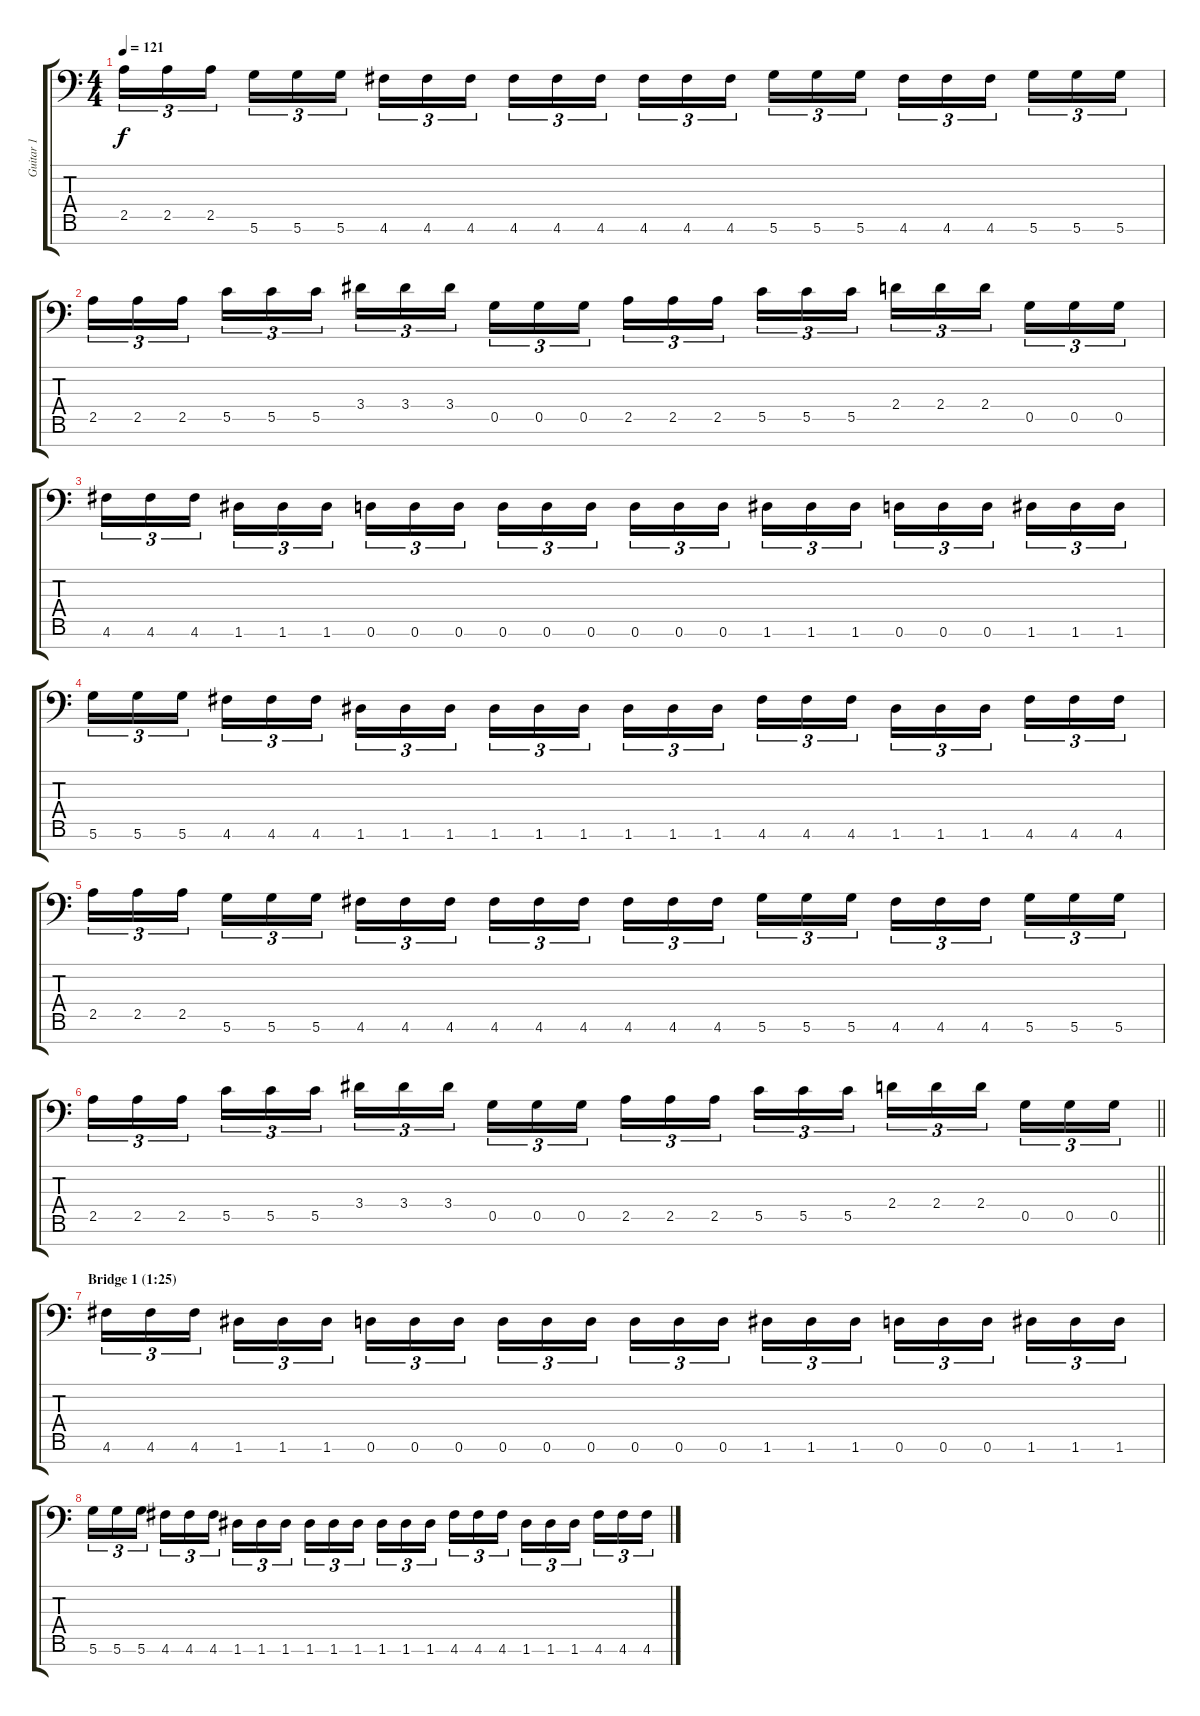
\track ("Guitar 1" "Guitar 1") {instrument distortionguitar}
\staff {score tabs}
\tuning (D4 A3 F3 C3 G2 D2 A1) {hide}
\ts (4 4)
\tempo 121
\clef f4
\ks c
2.5.16{tu (3 2) dy f} 2.5.16{tu (3 2)} 2.5.16{tu (3 2) beam splitsecondary} 5.6.16{tu (3 2)} 5.6.16{tu (3 2)} 5.6.16{tu (3 2)} 4.6.16{tu (3 2)} 4.6.16{tu (3 2)} 4.6.16{tu (3 2) beam splitsecondary} 4.6.16{tu (3 2)} 4.6.16{tu (3 2)} 4.6.16{tu (3 2)} 4.6.16{tu (3 2)} 4.6.16{tu (3 2)} 4.6.16{tu (3 2) beam splitsecondary} 5.6.16{tu (3 2)} 5.6.16{tu (3 2)} 5.6.16{tu (3 2)} 4.6.16{tu (3 2)} 4.6.16{tu (3 2)} 4.6.16{tu (3 2) beam splitsecondary} 5.6.16{tu (3 2)} 5.6.16{tu (3 2)} 5.6.16{tu (3 2)} |
2.5.16{tu (3 2)} 2.5.16{tu (3 2)} 2.5.16{tu (3 2) beam splitsecondary} 5.5.16{tu (3 2)} 5.5.16{tu (3 2)} 5.5.16{tu (3 2)} 3.4.16{tu (3 2)} 3.4.16{tu (3 2)} 3.4.16{tu (3 2) beam splitsecondary} 0.5.16{tu (3 2)} 0.5.16{tu (3 2)} 0.5.16{tu (3 2)} 2.5.16{tu (3 2)} 2.5.16{tu (3 2)} 2.5.16{tu (3 2) beam splitsecondary} 5.5.16{tu (3 2)} 5.5.16{tu (3 2)} 5.5.16{tu (3 2)} 2.4.16{tu (3 2)} 2.4.16{tu (3 2)} 2.4.16{tu (3 2) beam splitsecondary} 0.5.16{tu (3 2)} 0.5.16{tu (3 2)} 0.5.16{tu (3 2)} |
4.6.16{tu (3 2)} 4.6.16{tu (3 2)} 4.6.16{tu (3 2) beam splitsecondary} 1.6.16{tu (3 2)} 1.6.16{tu (3 2)} 1.6.16{tu (3 2)} 0.6.16{tu (3 2)} 0.6.16{tu (3 2)} 0.6.16{tu (3 2) beam splitsecondary} 0.6.16{tu (3 2)} 0.6.16{tu (3 2)} 0.6.16{tu (3 2)} 0.6.16{tu (3 2)} 0.6.16{tu (3 2)} 0.6.16{tu (3 2) beam splitsecondary} 1.6.16{tu (3 2)} 1.6.16{tu (3 2)} 1.6.16{tu (3 2)} 0.6.16{tu (3 2)} 0.6.16{tu (3 2)} 0.6.16{tu (3 2) beam splitsecondary} 1.6.16{tu (3 2)} 1.6.16{tu (3 2)} 1.6.16{tu (3 2)} |
5.6.16{tu (3 2)} 5.6.16{tu (3 2)} 5.6.16{tu (3 2) beam splitsecondary} 4.6.16{tu (3 2)} 4.6.16{tu (3 2)} 4.6.16{tu (3 2)} 1.6.16{tu (3 2)} 1.6.16{tu (3 2)} 1.6.16{tu (3 2) beam splitsecondary} 1.6.16{tu (3 2)} 1.6.16{tu (3 2)} 1.6.16{tu (3 2)} 1.6.16{tu (3 2)} 1.6.16{tu (3 2)} 1.6.16{tu (3 2) beam splitsecondary} 4.6.16{tu (3 2)} 4.6.16{tu (3 2)} 4.6.16{tu (3 2)} 1.6.16{tu (3 2)} 1.6.16{tu (3 2)} 1.6.16{tu (3 2) beam splitsecondary} 4.6.16{tu (3 2)} 4.6.16{tu (3 2)} 4.6.16{tu (3 2)} |
2.5.16{tu (3 2)} 2.5.16{tu (3 2)} 2.5.16{tu (3 2) beam splitsecondary} 5.6.16{tu (3 2)} 5.6.16{tu (3 2)} 5.6.16{tu (3 2)} 4.6.16{tu (3 2)} 4.6.16{tu (3 2)} 4.6.16{tu (3 2) beam splitsecondary} 4.6.16{tu (3 2)} 4.6.16{tu (3 2)} 4.6.16{tu (3 2)} 4.6.16{tu (3 2)} 4.6.16{tu (3 2)} 4.6.16{tu (3 2) beam splitsecondary} 5.6.16{tu (3 2)} 5.6.16{tu (3 2)} 5.6.16{tu (3 2)} 4.6.16{tu (3 2)} 4.6.16{tu (3 2)} 4.6.16{tu (3 2) beam splitsecondary} 5.6.16{tu (3 2)} 5.6.16{tu (3 2)} 5.6.16{tu (3 2)} |
\barLineRight lightlight
2.5.16{tu (3 2)} 2.5.16{tu (3 2)} 2.5.16{tu (3 2) beam splitsecondary} 5.5.16{tu (3 2)} 5.5.16{tu (3 2)} 5.5.16{tu (3 2)} 3.4.16{tu (3 2)} 3.4.16{tu (3 2)} 3.4.16{tu (3 2) beam splitsecondary} 0.5.16{tu (3 2)} 0.5.16{tu (3 2)} 0.5.16{tu (3 2)} 2.5.16{tu (3 2)} 2.5.16{tu (3 2)} 2.5.16{tu (3 2) beam splitsecondary} 5.5.16{tu (3 2)} 5.5.16{tu (3 2)} 5.5.16{tu (3 2)} 2.4.16{tu (3 2)} 2.4.16{tu (3 2)} 2.4.16{tu (3 2) beam splitsecondary} 0.5.16{tu (3 2)} 0.5.16{tu (3 2)} 0.5.16{tu (3 2)} |
\section ("" "Bridge 1 (1:25)")
4.6.16{tu (3 2)} 4.6.16{tu (3 2)} 4.6.16{tu (3 2) beam splitsecondary} 1.6.16{tu (3 2)} 1.6.16{tu (3 2)} 1.6.16{tu (3 2)} 0.6.16{tu (3 2)} 0.6.16{tu (3 2)} 0.6.16{tu (3 2) beam splitsecondary} 0.6.16{tu (3 2)} 0.6.16{tu (3 2)} 0.6.16{tu (3 2)} 0.6.16{tu (3 2)} 0.6.16{tu (3 2)} 0.6.16{tu (3 2) beam splitsecondary} 1.6.16{tu (3 2)} 1.6.16{tu (3 2)} 1.6.16{tu (3 2)} 0.6.16{tu (3 2)} 0.6.16{tu (3 2)} 0.6.16{tu (3 2) beam splitsecondary} 1.6.16{tu (3 2)} 1.6.16{tu (3 2)} 1.6.16{tu (3 2)} |
5.6.16{tu (3 2)} 5.6.16{tu (3 2)} 5.6.16{tu (3 2) beam splitsecondary} 4.6.16{tu (3 2)} 4.6.16{tu (3 2)} 4.6.16{tu (3 2)} 1.6.16{tu (3 2)} 1.6.16{tu (3 2)} 1.6.16{tu (3 2) beam splitsecondary} 1.6.16{tu (3 2)} 1.6.16{tu (3 2)} 1.6.16{tu (3 2)} 1.6.16{tu (3 2)} 1.6.16{tu (3 2)} 1.6.16{tu (3 2) beam splitsecondary} 4.6.16{tu (3 2)} 4.6.16{tu (3 2)} 4.6.16{tu (3 2)} 1.6.16{tu (3 2)} 1.6.16{tu (3 2)} 1.6.16{tu (3 2) beam splitsecondary} 4.6.16{tu (3 2)} 4.6.16{tu (3 2)} 4.6.16{tu (3 2)}
